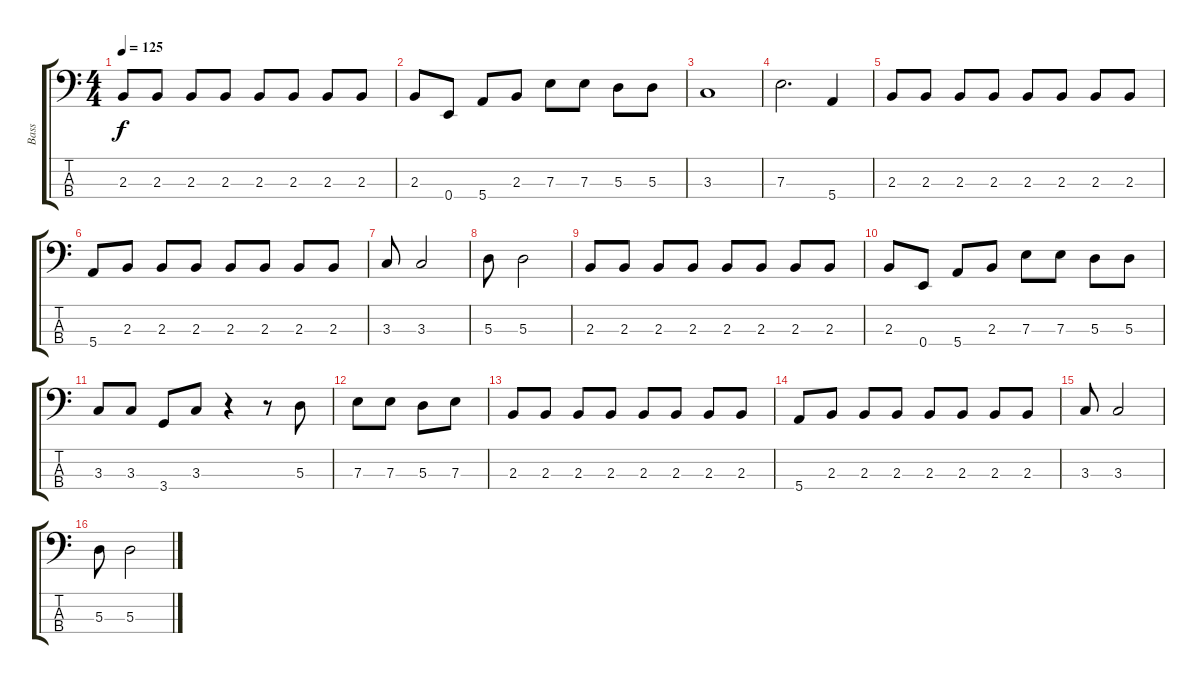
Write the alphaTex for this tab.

\track ("Bass" "Bass") {instrument acousticbass}
\staff {score tabs}
\tuning (G2 D2 A1 E1) {hide}
\ts (4 4)
\tempo 125
\clef f4
\ks c
2.3.8{dy f} 2.3.8 2.3.8 2.3.8 2.3.8 2.3.8 2.3.8 2.3.8 |
2.3.8 0.4.8 5.4.8 2.3.8 7.3.8 7.3.8 5.3.8 5.3.8 |
3.3.1 |
7.3.2{d} 5.4.4 |
2.3.8 2.3.8 2.3.8 2.3.8 2.3.8 2.3.8 2.3.8 2.3.8 |
5.4.8 2.3.8 2.3.8 2.3.8 2.3.8 2.3.8 2.3.8 2.3.8 |
3.3.8 3.3.2 |
5.3.8 5.3.2 |
2.3.8 2.3.8 2.3.8 2.3.8 2.3.8 2.3.8 2.3.8 2.3.8 |
2.3.8 0.4.8 5.4.8 2.3.8 7.3.8 7.3.8 5.3.8 5.3.8 |
3.3.8 3.3.8 3.4.8 3.3.8 r.4 r.8 5.3.8 |
7.3.8 7.3.8 5.3.8 7.3.8 |
2.3.8 2.3.8 2.3.8 2.3.8 2.3.8 2.3.8 2.3.8 2.3.8 |
5.4.8 2.3.8 2.3.8 2.3.8 2.3.8 2.3.8 2.3.8 2.3.8 |
3.3.8 3.3.2 |
5.3.8 5.3.2
